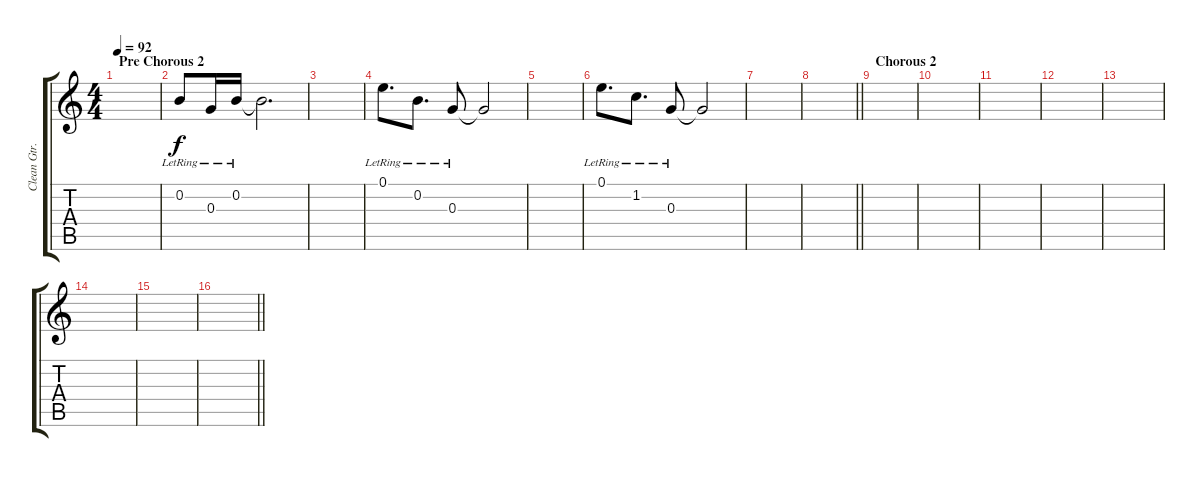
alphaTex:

\track ("Clean Gtr. 2" "Clean Gtr.") {instrument electricguitarclean}
\staff {score tabs}
\tuning (E4 B3 G3 D3 A2 D2) {hide}
\ts (4 4)
\section ("" "Pre Chorous 2")
\tempo 92
\clef g2
\ks c
|
0.2{lr}.8 0.3{lr}.16 0.2{lr}.16 0.2{t}.2{d} |
|
0.1{lr}.8{d} 0.2{lr}.8{d} 0.3{lr}.8 0.3{t}.2 |
|
0.1{lr}.8{d} 1.2{lr}.8{d} 0.3{lr}.8 0.3{t}.2 |
|
\barLineRight lightlight
|
\section ("" "Chorous 2")
|
|
|
|
|
|
|
\barLineRight lightlight
